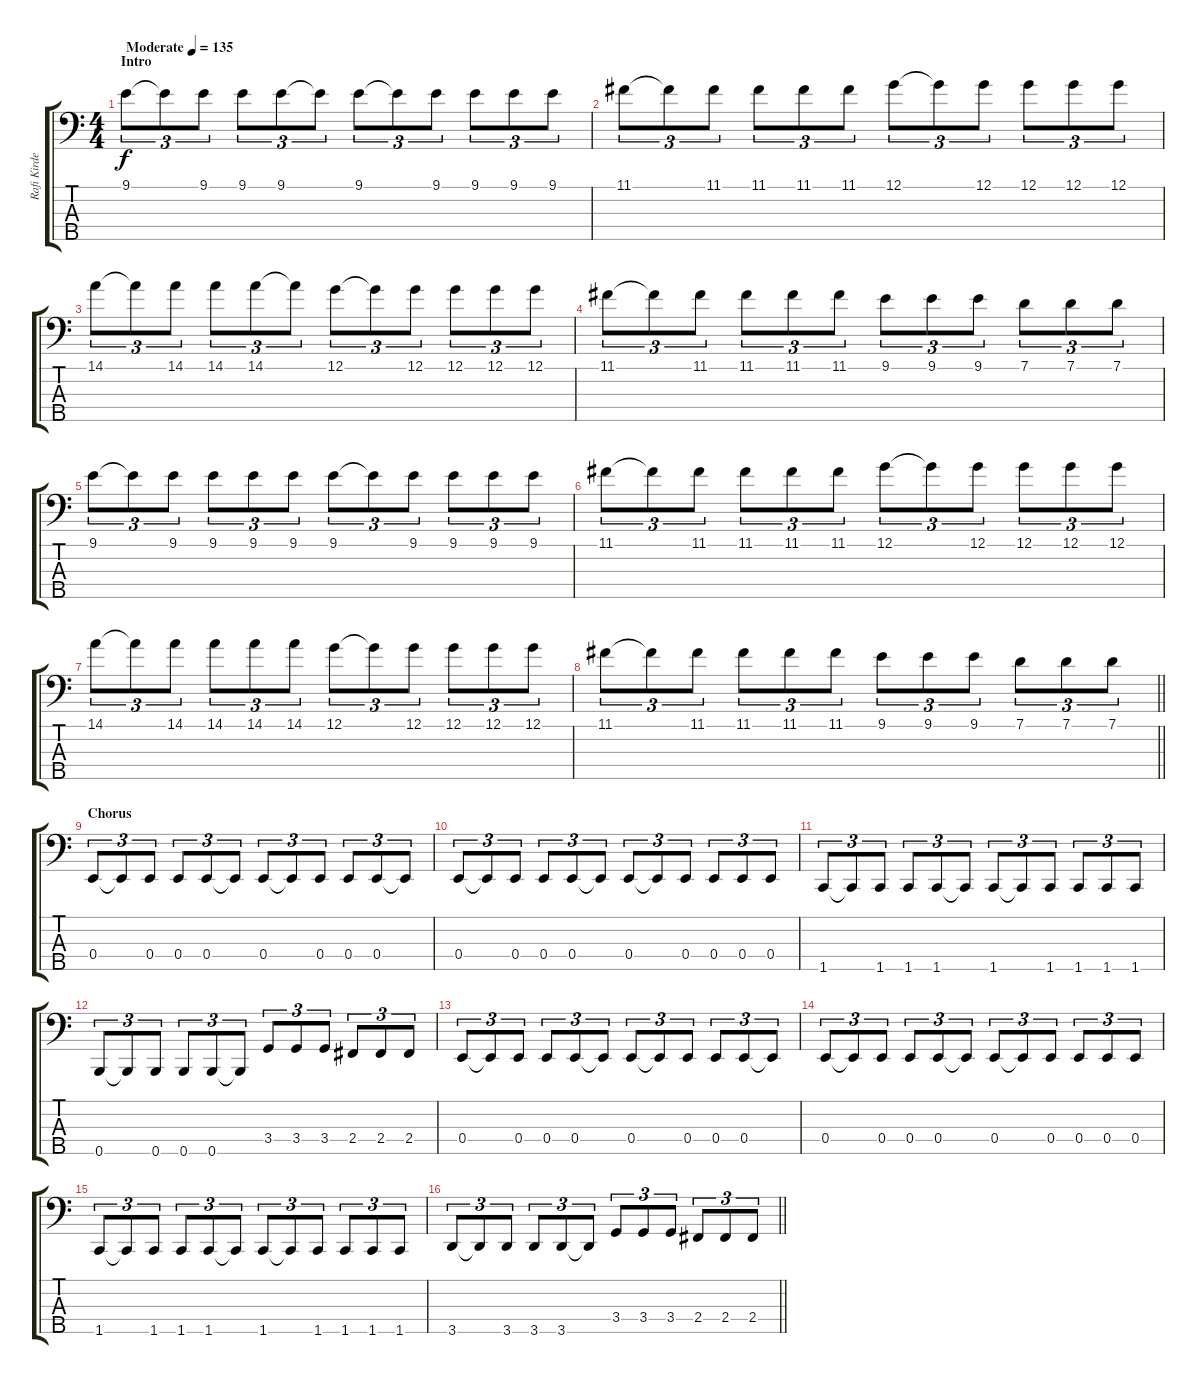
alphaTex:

\track ("Rafi Kirder" "Rafi Kirde") {instrument electricbassfinger}
\staff {score tabs}
\tuning (G2 D2 A1 E1 B0) {hide}
\ts (4 4)
\section ("" "Intro")
\tempo (135 "Moderate")
\clef f4
\ks c
9.1.8{tu (3 2) dy f instrument electricbassfinger} 9.1{t}.8{tu (3 2)} 9.1.8{tu (3 2)} 9.1.8{tu (3 2)} 9.1.8{tu (3 2)} 9.1{t}.8{tu (3 2)} 9.1.8{tu (3 2)} 9.1{t}.8{tu (3 2)} 9.1.8{tu (3 2)} 9.1.8{tu (3 2)} 9.1.8{tu (3 2)} 9.1.8{tu (3 2)} |
11.1.8{tu (3 2)} 11.1{t}.8{tu (3 2)} 11.1.8{tu (3 2)} 11.1.8{tu (3 2)} 11.1.8{tu (3 2)} 11.1.8{tu (3 2)} 12.1.8{tu (3 2)} 12.1{t}.8{tu (3 2)} 12.1.8{tu (3 2)} 12.1.8{tu (3 2)} 12.1.8{tu (3 2)} 12.1.8{tu (3 2)} |
14.1.8{tu (3 2)} 14.1{t}.8{tu (3 2)} 14.1.8{tu (3 2)} 14.1.8{tu (3 2)} 14.1.8{tu (3 2)} 14.1{t}.8{tu (3 2)} 12.1.8{tu (3 2)} 12.1{t}.8{tu (3 2)} 12.1.8{tu (3 2)} 12.1.8{tu (3 2)} 12.1.8{tu (3 2)} 12.1.8{tu (3 2)} |
11.1.8{tu (3 2)} 11.1{t}.8{tu (3 2)} 11.1.8{tu (3 2)} 11.1.8{tu (3 2)} 11.1.8{tu (3 2)} 11.1.8{tu (3 2)} 9.1.8{tu (3 2)} 9.1.8{tu (3 2)} 9.1.8{tu (3 2)} 7.1.8{tu (3 2)} 7.1.8{tu (3 2)} 7.1.8{tu (3 2)} |
9.1.8{tu (3 2)} 9.1{t}.8{tu (3 2)} 9.1.8{tu (3 2)} 9.1.8{tu (3 2)} 9.1.8{tu (3 2)} 9.1.8{tu (3 2)} 9.1.8{tu (3 2)} 9.1{t}.8{tu (3 2)} 9.1.8{tu (3 2)} 9.1.8{tu (3 2)} 9.1.8{tu (3 2)} 9.1.8{tu (3 2)} |
11.1.8{tu (3 2)} 11.1{t}.8{tu (3 2)} 11.1.8{tu (3 2)} 11.1.8{tu (3 2)} 11.1.8{tu (3 2)} 11.1.8{tu (3 2)} 12.1.8{tu (3 2)} 12.1{t}.8{tu (3 2)} 12.1.8{tu (3 2)} 12.1.8{tu (3 2)} 12.1.8{tu (3 2)} 12.1.8{tu (3 2)} |
14.1.8{tu (3 2)} 14.1{t}.8{tu (3 2)} 14.1.8{tu (3 2)} 14.1.8{tu (3 2)} 14.1.8{tu (3 2)} 14.1.8{tu (3 2)} 12.1.8{tu (3 2)} 12.1{t}.8{tu (3 2)} 12.1.8{tu (3 2)} 12.1.8{tu (3 2)} 12.1.8{tu (3 2)} 12.1.8{tu (3 2)} |
\barLineRight lightlight
11.1.8{tu (3 2)} 11.1{t}.8{tu (3 2)} 11.1.8{tu (3 2)} 11.1.8{tu (3 2)} 11.1.8{tu (3 2)} 11.1.8{tu (3 2)} 9.1.8{tu (3 2)} 9.1.8{tu (3 2)} 9.1.8{tu (3 2)} 7.1.8{tu (3 2)} 7.1.8{tu (3 2)} 7.1.8{tu (3 2)} |
\section ("" "Chorus")
0.4.8{tu (3 2)} 0.4{t}.8{tu (3 2)} 0.4.8{tu (3 2)} 0.4.8{tu (3 2)} 0.4.8{tu (3 2)} 0.4{t}.8{tu (3 2)} 0.4.8{tu (3 2)} 0.4{t}.8{tu (3 2)} 0.4.8{tu (3 2)} 0.4.8{tu (3 2)} 0.4.8{tu (3 2)} 0.4{t}.8{tu (3 2)} |
0.4.8{tu (3 2)} 0.4{t}.8{tu (3 2)} 0.4.8{tu (3 2)} 0.4.8{tu (3 2)} 0.4.8{tu (3 2)} 0.4{t}.8{tu (3 2)} 0.4.8{tu (3 2)} 0.4{t}.8{tu (3 2)} 0.4.8{tu (3 2)} 0.4.8{tu (3 2)} 0.4.8{tu (3 2)} 0.4.8{tu (3 2)} |
1.5.8{tu (3 2)} 1.5{t}.8{tu (3 2)} 1.5.8{tu (3 2)} 1.5.8{tu (3 2)} 1.5.8{tu (3 2)} 1.5{t}.8{tu (3 2)} 1.5.8{tu (3 2)} 1.5{t}.8{tu (3 2)} 1.5.8{tu (3 2)} 1.5.8{tu (3 2)} 1.5.8{tu (3 2)} 1.5.8{tu (3 2)} |
0.5.8{tu (3 2)} 0.5{t}.8{tu (3 2)} 0.5.8{tu (3 2)} 0.5.8{tu (3 2)} 0.5.8{tu (3 2)} 0.5{t}.8{tu (3 2)} 3.4.8{tu (3 2)} 3.4.8{tu (3 2)} 3.4.8{tu (3 2)} 2.4.8{tu (3 2)} 2.4.8{tu (3 2)} 2.4.8{tu (3 2)} |
0.4.8{tu (3 2)} 0.4{t}.8{tu (3 2)} 0.4.8{tu (3 2)} 0.4.8{tu (3 2)} 0.4.8{tu (3 2)} 0.4{t}.8{tu (3 2)} 0.4.8{tu (3 2)} 0.4{t}.8{tu (3 2)} 0.4.8{tu (3 2)} 0.4.8{tu (3 2)} 0.4.8{tu (3 2)} 0.4{t}.8{tu (3 2)} |
0.4.8{tu (3 2)} 0.4{t}.8{tu (3 2)} 0.4.8{tu (3 2)} 0.4.8{tu (3 2)} 0.4.8{tu (3 2)} 0.4{t}.8{tu (3 2)} 0.4.8{tu (3 2)} 0.4{t}.8{tu (3 2)} 0.4.8{tu (3 2)} 0.4.8{tu (3 2)} 0.4.8{tu (3 2)} 0.4.8{tu (3 2)} |
1.5.8{tu (3 2)} 1.5{t}.8{tu (3 2)} 1.5.8{tu (3 2)} 1.5.8{tu (3 2)} 1.5.8{tu (3 2)} 1.5{t}.8{tu (3 2)} 1.5.8{tu (3 2)} 1.5{t}.8{tu (3 2)} 1.5.8{tu (3 2)} 1.5.8{tu (3 2)} 1.5.8{tu (3 2)} 1.5.8{tu (3 2)} |
\barLineRight lightlight
3.5.8{tu (3 2)} 3.5{t}.8{tu (3 2)} 3.5.8{tu (3 2)} 3.5.8{tu (3 2)} 3.5.8{tu (3 2)} 3.5{t}.8{tu (3 2)} 3.4.8{tu (3 2)} 3.4.8{tu (3 2)} 3.4.8{tu (3 2)} 2.4.8{tu (3 2)} 2.4.8{tu (3 2)} 2.4.8{tu (3 2)}
